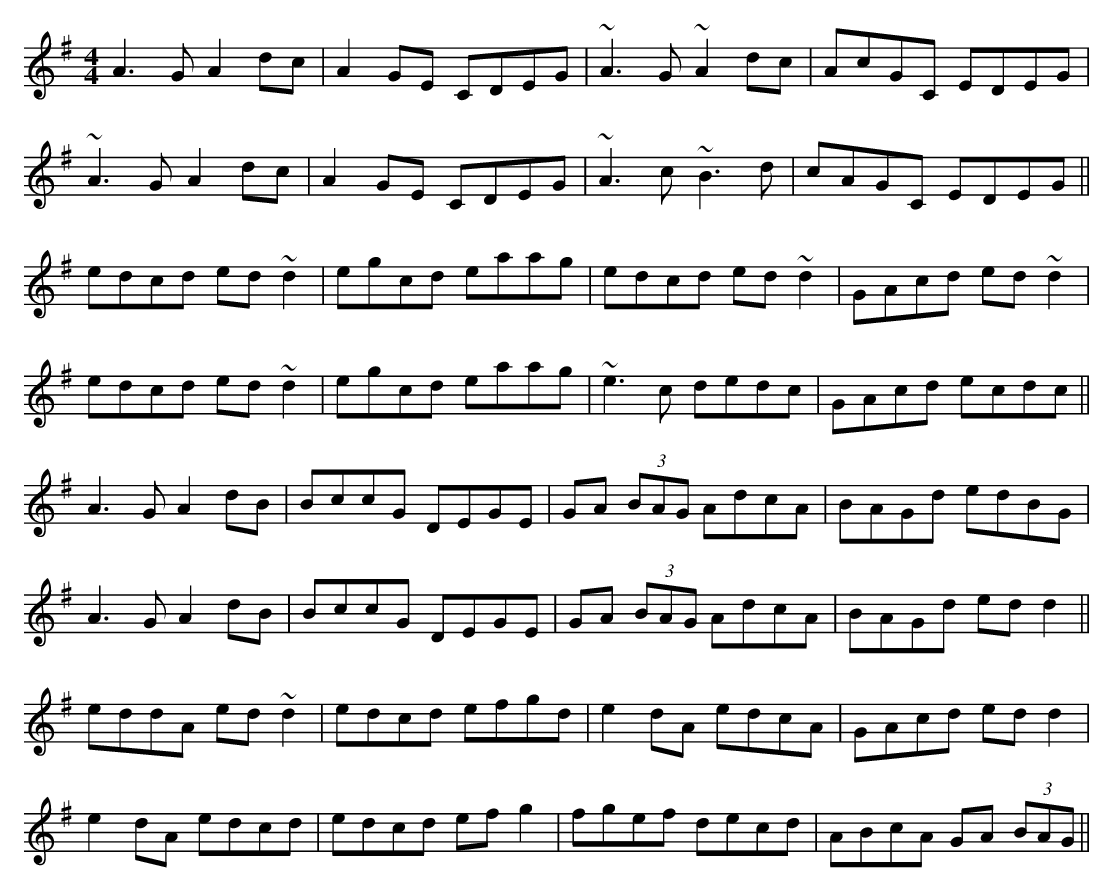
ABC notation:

X:1
M:4/4
K:Dmix
A3G A2dc|A2GE CDEG|~A3G ~A2dc|AcGC EDEG|
~A3G A2dc|A2GE CDEG|~A3c ~B3d|cAGC EDEG||
edcd ed~d2|egcd eaag|edcd ed~d2|GAcd ed~d2|
edcd ed~d2|egcd eaag|~e3c dedc|GAcd ecdc||
A3G A2dB|BccG DEGE|GA (3BAG AdcA|BAGd edBG|
A3G A2dB|BccG DEGE|GA (3BAG AdcA|BAGd edd2||
eddA ed~d2|edcd efgd|e2dA edcA|GAcd edd2|
e2dA edcd|edcd efg2|fgef decd|ABcA GA (3BAG||
